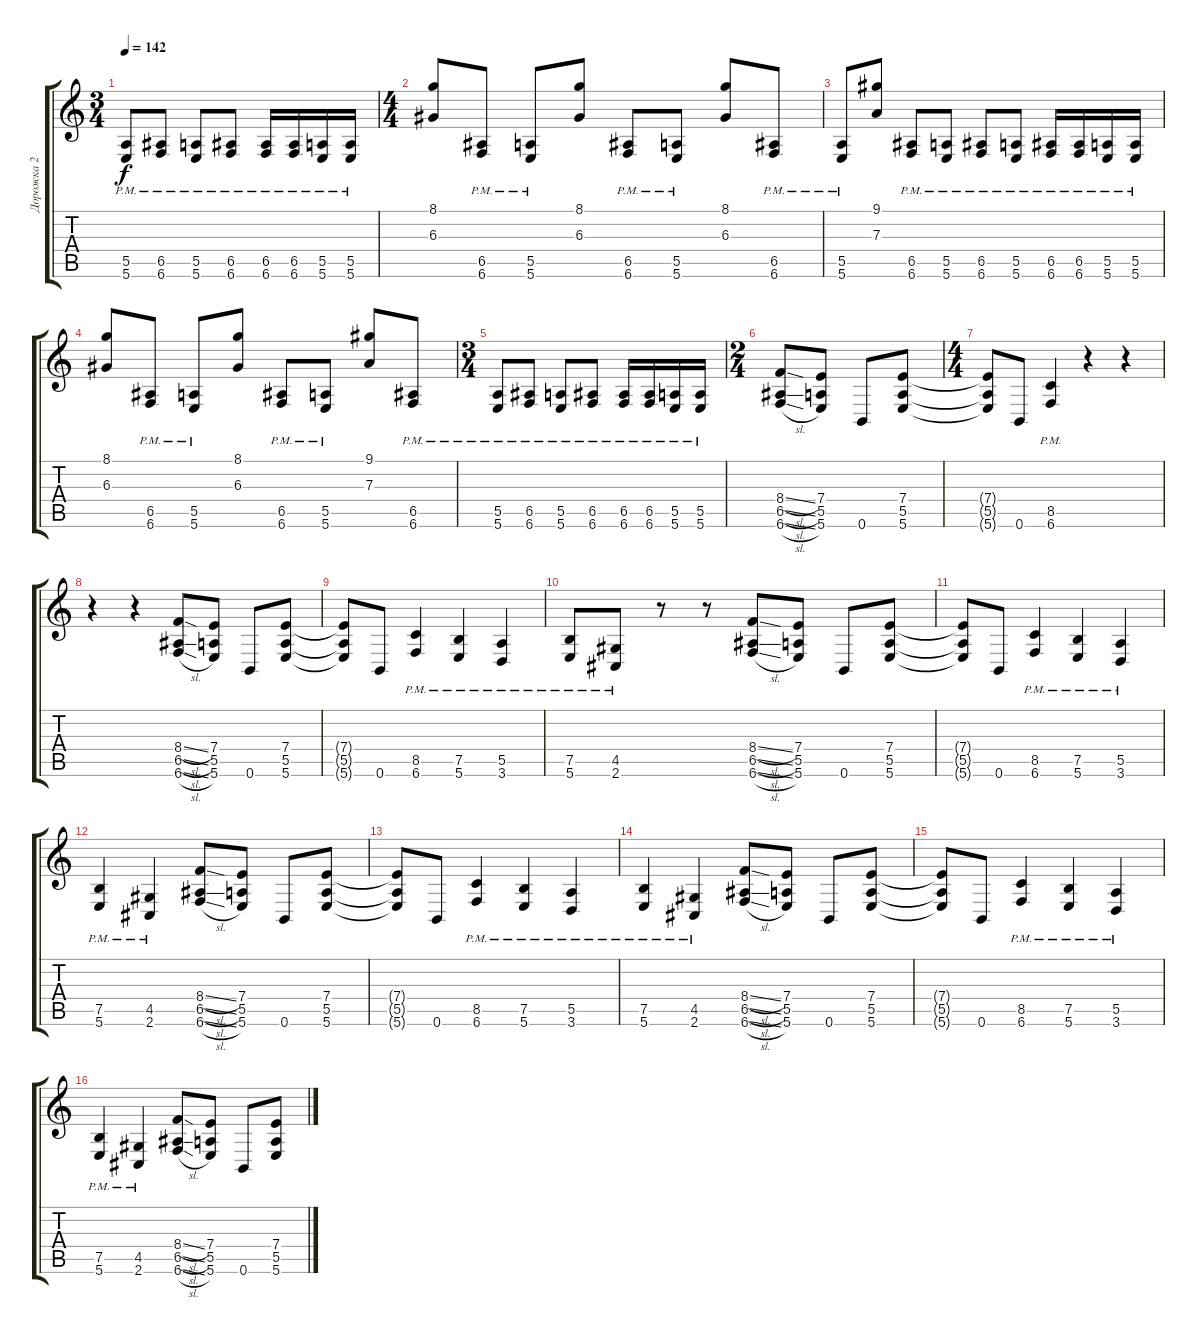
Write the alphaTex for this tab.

\track ("Дорожка 2" "Дорожка 2") {instrument distortionguitar}
\staff {score tabs}
\tuning (B3 Gb3 D3 A2 E2 B1) {hide}
\ts (3 4)
\tempo 142
\clef g2
\ks c
(5.5{pm} 5.6).8{dy f} (6.5{pm} 6.6).8 (5.5{pm} 5.6).8 (6.5{pm} 6.6).8 (6.5{pm} 6.6).16 (6.5{pm} 6.6).16 (5.5{pm} 5.6).16 (5.5{pm} 5.6).16 |
\ts (4 4)
(8.1 6.3).8 (6.5{pm} 6.6).8 (5.5{pm} 5.6).8 (8.1 6.3).8 (6.5{pm} 6.6).8 (5.5{pm} 5.6).8 (8.1 6.3).8 (6.5{pm} 6.6).8 |
(5.5{pm} 5.6).8 (9.1 7.3).8 (6.5{pm} 6.6).8 (5.5{pm} 5.6).8 (6.5{pm} 6.6).8 (5.5{pm} 5.6).8 (6.5{pm} 6.6).16 (6.5{pm} 6.6).16 (5.5{pm} 5.6).16 (5.5{pm} 5.6).16 |
(8.1 6.3).8 (6.5{pm} 6.6).8 (5.5{pm} 5.6).8 (8.1 6.3).8 (6.5{pm} 6.6).8 (5.5{pm} 5.6).8 (9.1 7.3).8 (6.5{pm} 6.6).8 |
\ts (3 4)
(5.5{pm} 5.6).8 (6.5{pm} 6.6).8 (5.5{pm} 5.6).8 (6.5{pm} 6.6).8 (6.5{pm} 6.6).16 (6.5{pm} 6.6).16 (5.5{pm} 5.6).16 (5.5{pm} 5.6).16 |
\ts (2 4)
(8.4{sl} 6.5{sl} 6.6{sl}).8 (7.4 5.5 5.6).8 0.6.8 (7.4 5.5 5.6).8 |
\ts (4 4)
(7.4{t} 5.5{t} 5.6{t}).8 0.6.8 (8.5{pm} 6.6).4 r.4 r.4 |
r.4 r.4 (8.4{sl} 6.5{sl} 6.6{sl}).8 (7.4 5.5 5.6).8 0.6.8 (7.4 5.5 5.6).8 |
(7.4{t} 5.5{t} 5.6{t}).8 0.6.8 (8.5{pm} 6.6).4 (7.5{pm} 5.6).4 (5.5{pm} 3.6).4 |
(7.5{pm} 5.6).8 (4.5{pm} 2.6).8 r.8 r.8 (8.4{sl} 6.5{sl} 6.6{sl}).8 (7.4 5.5 5.6).8 0.6.8 (7.4 5.5 5.6).8 |
(7.4{t} 5.5{t} 5.6{t}).8 0.6.8 (8.5{pm} 6.6).4 (7.5{pm} 5.6).4 (5.5{pm} 3.6).4 |
(7.5{pm} 5.6).4 (4.5{pm} 2.6).4 (8.4{sl} 6.5{sl} 6.6{sl}).8 (7.4 5.5 5.6).8 0.6.8 (7.4 5.5 5.6).8 |
(7.4{t} 5.5{t} 5.6{t}).8 0.6.8 (8.5{pm} 6.6).4 (7.5{pm} 5.6).4 (5.5{pm} 3.6).4 |
(7.5{pm} 5.6).4 (4.5{pm} 2.6).4 (8.4{sl} 6.5{sl} 6.6{sl}).8 (7.4 5.5 5.6).8 0.6.8 (7.4 5.5 5.6).8 |
(7.4{t} 5.5{t} 5.6{t}).8 0.6.8 (8.5{pm} 6.6).4 (7.5{pm} 5.6).4 (5.5{pm} 3.6).4 |
(7.5{pm} 5.6).4 (4.5{pm} 2.6).4 (8.4{sl} 6.5{sl} 6.6{sl}).8 (7.4 5.5 5.6).8 0.6.8 (7.4 5.5 5.6).8
